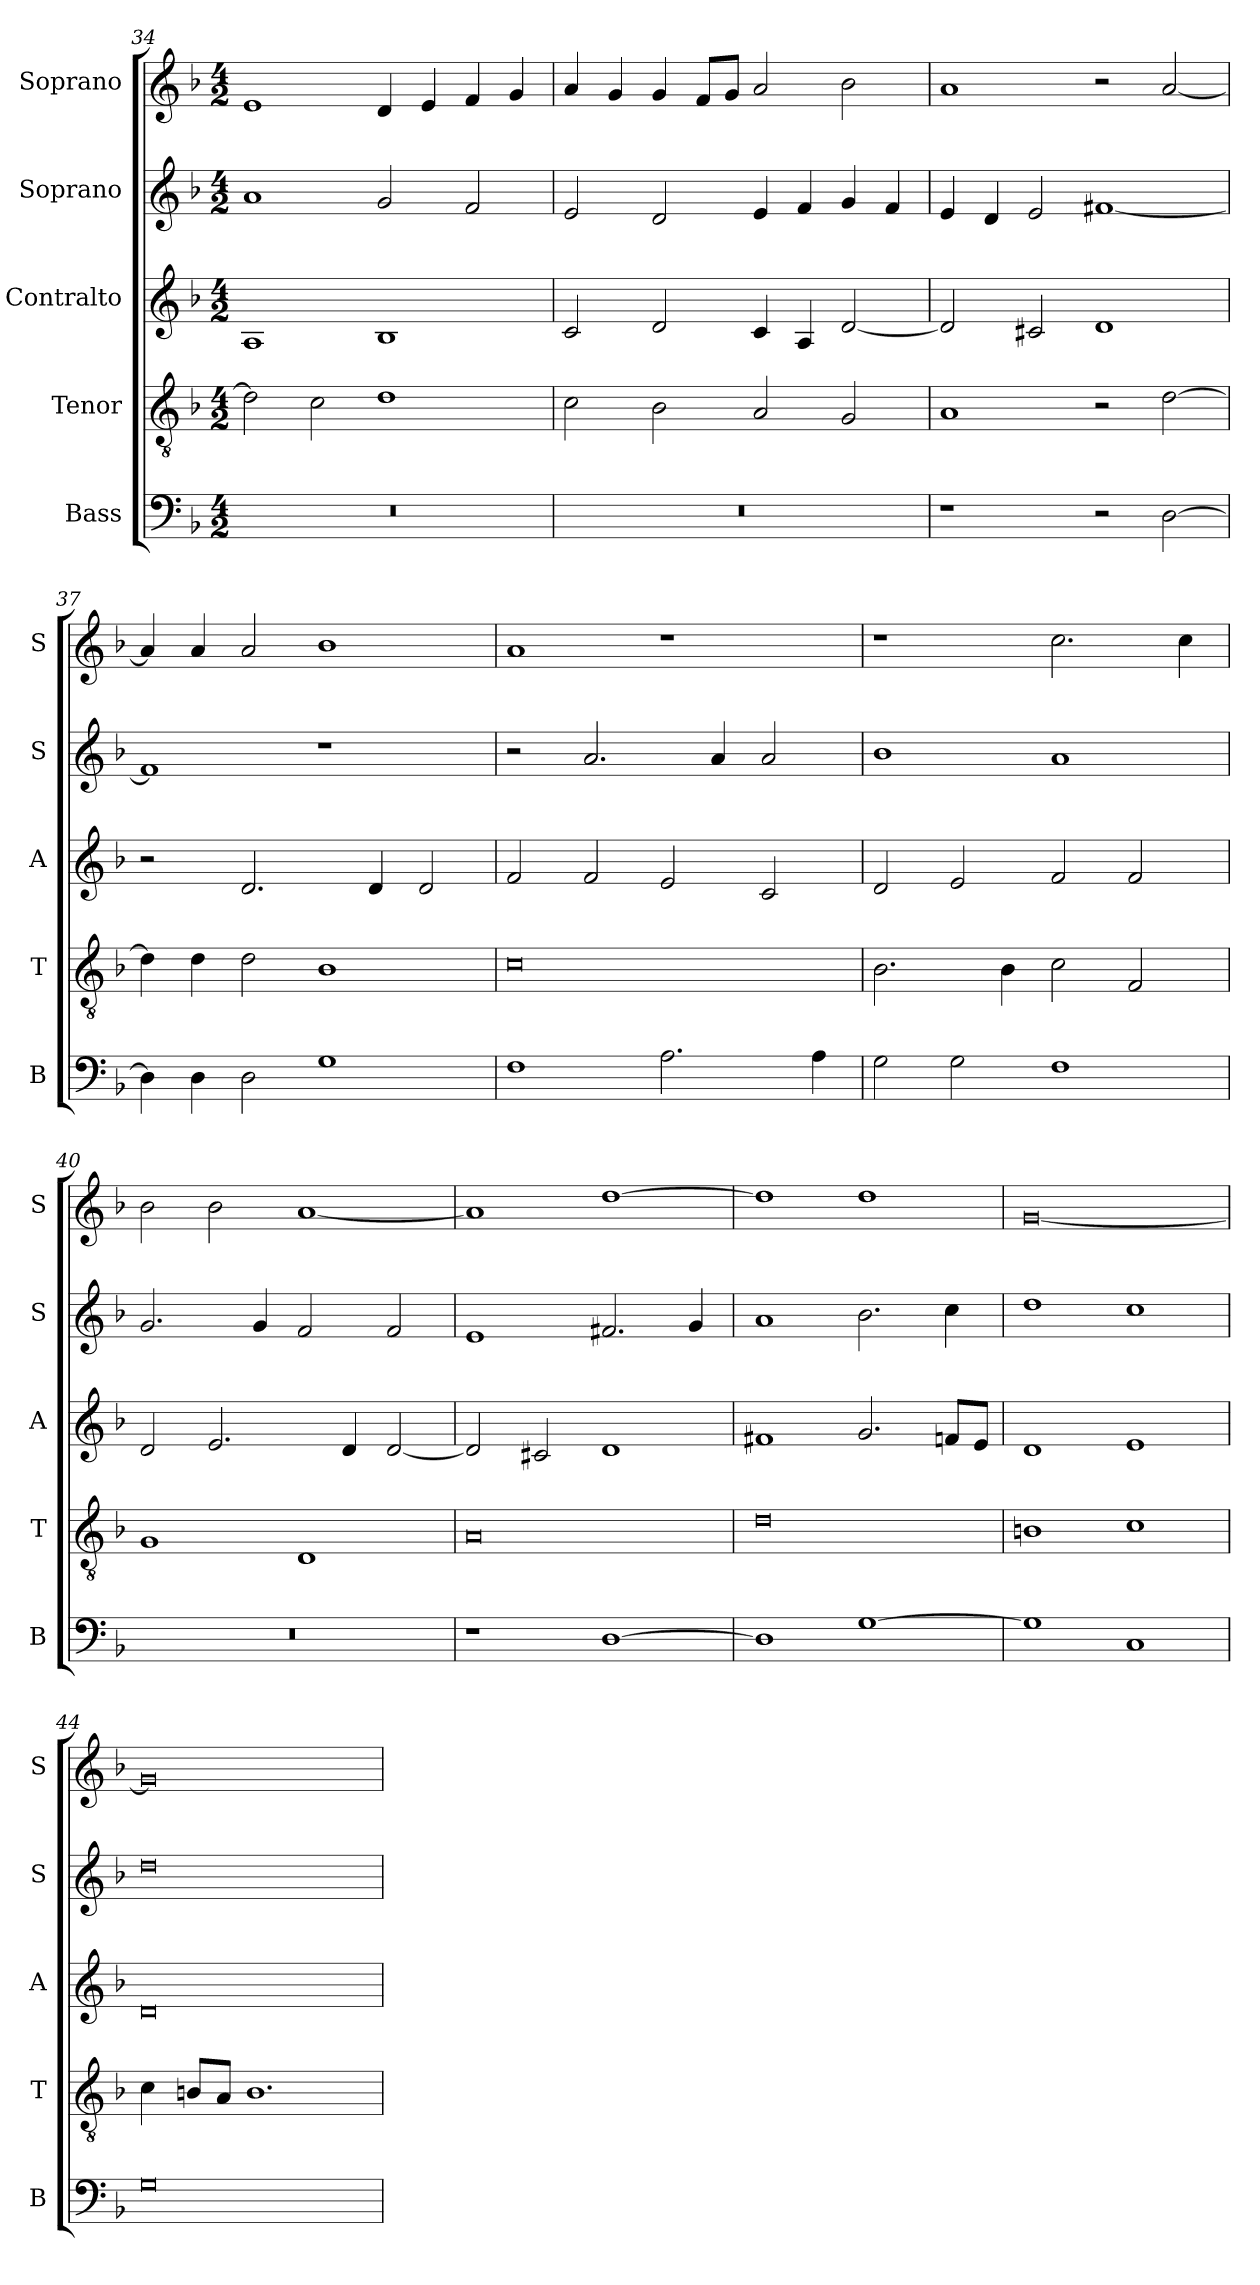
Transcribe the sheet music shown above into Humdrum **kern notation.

**kern	**kern	**kern	**kern	**kern
*part5	*part4	*part3	*part2	*part1
*staff5	*staff4	*staff3	*staff2	*staff1
*I"Bass	*I"Tenor	*I"Contralto	*I"Soprano	*I"Soprano
*I'B	*I'T	*I'A	*I'S	*I'S
*clefF4	*clefGv2	*clefG2	*clefG2	*clefG2
*k[b-]	*k[b-]	*k[b-]	*k[b-]	*k[b-]
*F:ion	*F:ion	*F:ion	*F:ion	*F:ion
*M4/2	*M4/2	*M4/2	*M4/2	*M4/2
=34	=34	=34	=34	=34
0r	2d]	1A	1a	1e
.	2c	.	.	.
.	1d	1B-	2g	4d
.	.	.	.	4e
.	.	.	2f	4f
.	.	.	.	4g
=35	=35	=35	=35	=35
0r	2c	2c	2e	4a
.	.	.	.	4g
.	2B-	2d	2d	4g
.	.	.	.	8f/L
.	.	.	.	8g/J
.	2A	4c	4e	2a
.	.	4A	4f	.
.	2G	[2d	4g	2b-
.	.	.	4f	.
=36	=36	=36	=36	=36
1r	1A	2d]	4e	1a
.	.	.	4d	.
.	.	2c#X	2e	.
2r	2r	1d	[1f#X	2r
[2D	[2d	.	.	[2a
=37	=37	=37	=37	=37
4D]	4d]	2r	1f#]	4a]
4D	4d	.	.	4a
2D	2d	2.d	.	2a
1G	1B-	.	1r	1b-
.	.	4d	.	.
.	.	2d	.	.
=38	=38	=38	=38	=38
1F	0c	2f	2r	1a
.	.	2f	2.a	.
2.A	.	2e	.	1r
.	.	.	4a	.
.	.	2c	2a	.
4A	.	.	.	.
=39	=39	=39	=39	=39
2G	2.B-	2d	1b-	1r
2G	.	2e	.	.
.	4B-	.	.	.
1F	2c	2f	1a	2.cc
.	2F	2f	.	.
.	.	.	.	4cc
=40	=40	=40	=40	=40
0r	1G	2d	2.g	2b-
.	.	2.e	.	2b-
.	.	.	4g	.
.	1D	.	2f	[1a
.	.	4d	.	.
.	.	[2d	2f	.
=41	=41	=41	=41	=41
1r	0A	2d]	1e	1a]
.	.	2c#X	.	.
[1D	.	1d	2.f#X	[1dd
.	.	.	4g	.
=42	=42	=42	=42	=42
1D]	0d	1f#X	1a	1dd]
[1G	.	2.g	2.b-	1dd
.	.	8fn/L	4cc	.
.	.	8e/J	.	.
=43	=43	=43	=43	=43
1G]	1Bn	1d	1dd	[0g
1C	1c	1e	1cc	.
=44	=44	=44	=44	=44
0G	4c	0d	0dd	0g]
.	8Bn/L	.	.	.
.	8A/J	.	.	.
.	1.B	.	.	.
=	=	=	=	=
*-	*-	*-	*-	*-
